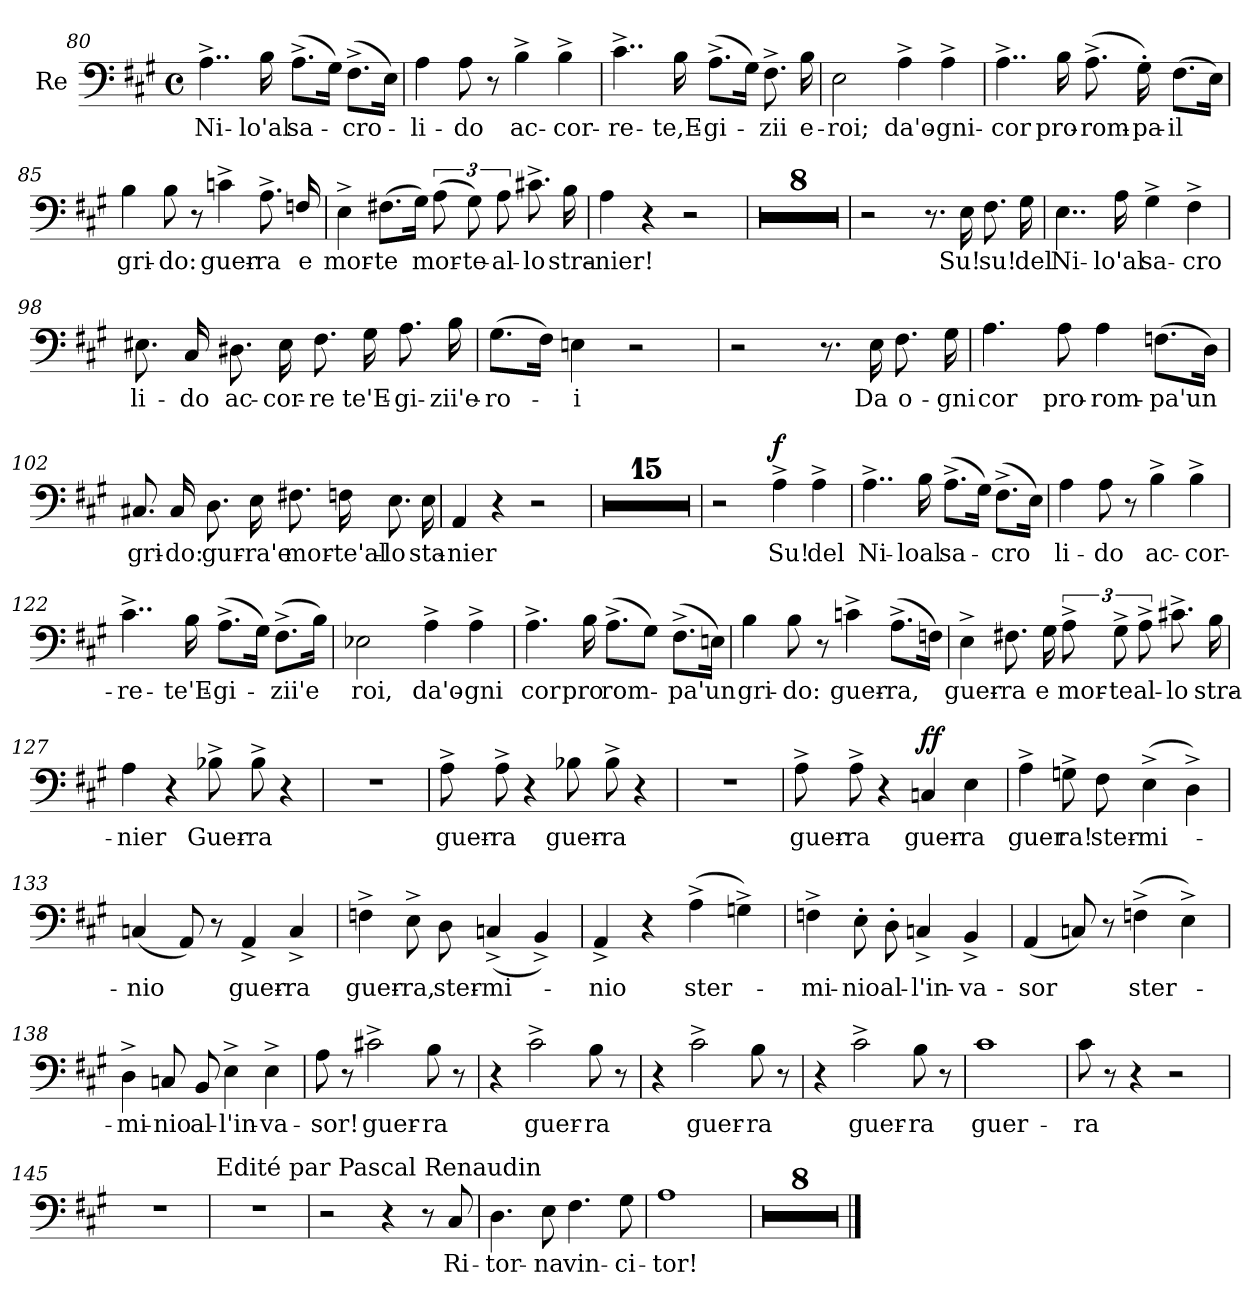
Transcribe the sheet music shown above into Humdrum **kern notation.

**kern	**text	**dynam
*part1	*part1	*part1
*staff1	*staff1	*staff1
*I"Re	*	*
*I'Re	*	*
*clefF4	*	*
*k[f#c#g#]	*	*
*M4/4	*	*
*met(c)	*	*
=80	=80	=80
!	!LO:LY:b:color=#0055FF	!
4..A^\	Ni-	.
!	!LO:LY:b:color=#0055FF	!
16B\	-lo'al	.
!	!LO:LY:b:color=#0055FF	!
(>8.A^\L	sa-	.
16G#\Jk)	.	.
!	!LO:LY:b:color=#0055FF	!
(>8.F#^\L	-cro-	.
16E\Jk)	.	.
=81	=81	=81
!	!LO:LY:b:color=#0055FF	!
4A\	-li-	.
!	!LO:LY:b:color=#0055FF	!
8A\	-do	.
8r	.	.
!	!LO:LY:b:color=#0055FF	!
4B^\	ac-	.
!	!LO:LY:b:color=#0055FF	!
4B^\	-cor-	.
=82	=82	=82
!	!LO:LY:b:color=#0055FF	!
4..c#^\	-re-	.
!	!LO:LY:b:color=#0055FF	!
16B\	-te,E-	.
!	!LO:LY:b:color=#0055FF	!
(>8.A^\L	-gi-	.
16G#\Jk)	.	.
!	!LO:LY:b:color=#0055FF	!
8.F#^\	-zii	.
!	!LO:LY:b:color=#0055FF	!
16B\	e-	.
!!LO:LB:g=z
=83	=83	=83
!	!LO:LY:b:color=#0055FF	!
2E\	-roi;	.
!	!LO:LY:b:color=#0055FF	!
4A^\	da'o-	.
!	!LO:LY:b:color=#0055FF	!
4A^\	-gni-	.
=84	=84	=84
!	!LO:LY:b:color=#0055FF	!
4..A^\	-cor	.
!	!LO:LY:b:color=#0055FF	!
16B\	pro-	.
!	!LO:LY:b:color=#0055FF	!
(>8.A^\	-rom-	.
!	!LO:LY:b:color=#0055FF	!
16G#'\)	-pa-	.
!	!LO:LY:b:color=#0055FF	!
(>8.F#\L	-il	.
16E\Jk)	.	.
=85	=85	=85
!	!LO:LY:b:color=#0055FF	!
4B\	gri-	.
!	!LO:LY:b:color=#0055FF	!
8B\	-do:	.
8r	.	.
!	!LO:LY:b:color=#0055FF	!
4cn^\	guer-	.
!	!LO:LY:b:color=#0055FF	!
8.A^\	-ra	.
!	!LO:LY:b:color=#0055FF	!
16Fn/	e	.
=86	=86	=86
!	!LO:LY:b:color=#0055FF	!
4E^\	mor-	.
!	!LO:LY:b:color=#0055FF	!
(>8.F#X\L	-te	.
16G#\Jk)	.	.
!	!LO:LY:b:color=#0055FF	!
(>12A\	mor-	.
!	!LO:LY:b:color=#0055FF	!
12G#\)	-te-	.
!	!LO:LY:b:color=#0055FF	!
12A\	-al-	.
!	!LO:LY:b:color=#0055FF	!
8.c#X^\	-lo	.
!	!LO:LY:b:color=#0055FF	!
16B\	stra-	.
!!LO:LB:g=z
=87	=87	=87
!	!LO:LY:b:color=#0055FF	!
4A\	-nier!	.
4r	.	.
2r	.	.
=88	=88	=88
1r	.	.
=89	=89	=89
1r	.	.
=90	=90	=90
1r	.	.
!!LO:LB:g=z
=91	=91	=91
1r	.	.
=92	=92	=92
1r	.	.
=93	=93	=93
1r	.	.
=94	=94	=94
1r	.	.
!!LO:PB:g=z
=95	=95	=95
1r	.	.
=96	=96	=96
2r	.	.
8.r	.	.
!	!LO:LY:b:color=#0055FF	!
16E\	Su!	.
!	!LO:LY:b:color=#0055FF	!
8.F#\	su!	.
!	!LO:LY:b:color=#0055FF	!
16G#\	del	.
=97	=97	=97
!	!LO:LY:b:color=#0055FF	!
4..E\	Ni-	.
!	!LO:LY:b:color=#0055FF	!
16A\	-lo'al	.
!	!LO:LY:b:color=#0055FF	!
4G#^\	sa-	.
!	!LO:LY:b:color=#0055FF	!
4F#^\	-cro	.
!!LO:LB:g=z
=98	=98	=98
!	!LO:LY:b:color=#0055FF	!
8.E#X\	li-	.
!	!LO:LY:b:color=#0055FF	!
16C#/	-do	.
!	!LO:LY:b:color=#0055FF	!
8.D#X\	ac-	.
!	!LO:LY:b:color=#0055FF	!
16E#\	-cor-	.
!	!LO:LY:b:color=#0055FF	!
8.F#\	-re	.
!	!LO:LY:b:color=#0055FF	!
16G#\	te'E-	.
!	!LO:LY:b:color=#0055FF	!
8.A\	-gi-	.
!	!LO:LY:b:color=#0055FF	!
16B\	-zii'e-	.
=99	=99	=99
!	!LO:LY:b:color=#0055FF	!
(>8.G#\L	-ro-	.
16F#\Jk)	.	.
!	!LO:LY:b:color=#0055FF	!
4En\	-i	.
2r	.	.
=100	=100	=100
2r	.	.
8.r	.	.
!	!LO:LY:b:color=#0055FF	!
16E\	Da	.
!	!LO:LY:b:color=#0055FF	!
8.F#\	o-	.
!	!LO:LY:b:color=#0055FF	!
16G#\	-gni	.
!!LO:PB:g=z
=101	=101	=101
!	!LO:LY:b:color=#0055FF	!
4.A\	cor	.
!	!LO:LY:b:color=#0055FF	!
8A\	pro-	.
!	!LO:LY:b:color=#0055FF	!
4A\	-rom-	.
!	!LO:LY:b:color=#0055FF	!
(>8.Fn\L	-pa'un	.
16D\Jk)	.	.
=102	=102	=102
!	!LO:LY:b:color=#0055FF	!
8.C#X/	gri-	.
!	!LO:LY:b:color=#0055FF	!
16C#/	-do:	.
!	!LO:LY:b:color=#0055FF	!
8.D\	gur-	.
!	!LO:LY:b:color=#0055FF	!
16E\	-ra'e	.
!	!LO:LY:b:color=#0055FF	!
8.F#X\	mor-	.
!	!LO:LY:b:color=#0055FF	!
16Fn\	-te'al-	.
!	!LO:LY:b:color=#0055FF	!
8.E\	-lo	.
!	!LO:LY:b:color=#0055FF	!
16E\	sta-	.
=103	=103	=103
!	!LO:LY:b:color=#0055FF	!
4AA/	-nier	.
4r	.	.
2r	.	.
!!LO:LB:g=z
=104	=104	=104
1r	.	.
=105	=105	=105
1r	.	.
=106	=106	=106
1r	.	.
=107	=107	=107
1r	.	.
!!LO:PB:g=z
=108	=108	=108
1r	.	.
=109	=109	=109
1r	.	.
=110	=110	=110
1r	.	.
!!LO:LB:g=z
=111	=111	=111
1r	.	.
=112	=112	=112
1r	.	.
=113	=113	=113
1r	.	.
=114	=114	=114
1r	.	.
!!LO:LB:g=z
=115	=115	=115
1r	.	.
=116	=116	=116
1r	.	.
=117	=117	=117
1r	.	.
=118	=118	=118
1r	.	.
!!LO:PB:g=z
=119	=119	=119
2r	.	.
!	!LO:LY:b:color=#0055FF	!LO:DY:a
4A^\	Su!	f
!	!LO:LY:b:color=#0055FF	!
4A^\	del	.
=120	=120	=120
!	!LO:LY:b:color=#0055FF	!
4..A^\	Ni-	.
!	!LO:LY:b:color=#0055FF	!
16B\	-loal	.
!	!LO:LY:b:color=#0055FF	!
(>8.A^\L	sa-	.
16G#\Jk)	.	.
!	!LO:LY:b:color=#0055FF	!
(>8.F#^\L	-cro	.
16E\Jk)	.	.
!!LO:PB:g=z
=121	=121	=121
!	!LO:LY:b:color=#0055FF	!
4A\	li-	.
!	!LO:LY:b:color=#0055FF	!
8A\	-do	.
8r	.	.
!	!LO:LY:b:color=#0055FF	!
4B^\	ac-	.
!	!LO:LY:b:color=#0055FF	!
4B^\	-cor-	.
=122	=122	=122
!	!LO:LY:b:color=#0055FF	!
4..c#^\	-re-	.
!	!LO:LY:b:color=#0055FF	!
16B\	-te'E-	.
!	!LO:LY:b:color=#0055FF	!
(>8.A^\L	-gi-	.
16G#\Jk)	.	.
!	!LO:LY:b:color=#0055FF	!
(>8.F#^\L	-zii'e	.
16B\Jk)	.	.
!!LO:PB:g=z
=123	=123	=123
!	!LO:LY:b:color=#0055FF	!
2E-X\	roi,	.
!	!LO:LY:b:color=#0055FF	!
4A^\	da'o-	.
!	!LO:LY:b:color=#0055FF	!
4A^\	-gni	.
=124	=124	=124
!	!LO:LY:b:color=#0055FF	!
4.A^\	cor	.
!	!LO:LY:b:color=#0055FF	!
16B\	pro	.
!	!LO:LY:b:color=#0055FF	!
(>8.A^\L	rom-	.
8G#\J)	.	.
!	!LO:LY:b:color=#0055FF	!
(>8.F#^\L	-pa'un	.
16En\Jk)	.	.
!!LO:PB:g=z
=125	=125	=125
!	!LO:LY:b:color=#0055FF	!
4B\	gri-	.
!	!LO:LY:b:color=#0055FF	!
8B\	-do:	.
8r	.	.
!	!LO:LY:b:color=#0055FF	!
4cn^\	guer-	.
!	!LO:LY:b:color=#0055FF	!
(>8.A^\L	-ra,	.
16Fn\Jk)	.	.
=126	=126	=126
!	!LO:LY:b:color=#0055FF	!
4E^\	guer-	.
!	!LO:LY:b:color=#0055FF	!
8.F#X\	-ra	.
!	!LO:LY:b:color=#0055FF	!
16G#\	e	.
!	!LO:LY:b:color=#0055FF	!
12A^\	mor-	.
!	!LO:LY:b:color=#0055FF	!
12G#^\	-te	.
!	!LO:LY:b:color=#0055FF	!
12A^\	al-	.
!	!LO:LY:b:color=#0055FF	!
8.c#X^\	-lo	.
!	!LO:LY:b:color=#0055FF	!
16B\	stra-	.
!!LO:PB:g=z
=127	=127	=127
!	!LO:LY:b:color=#0055FF	!
4A\	-nier	.
4r	.	.
!	!LO:LY:b:color=#0055FF	!
8B-X^\	Guer-	.
!	!LO:LY:b:color=#0055FF	!
8B-^\	-ra	.
4r	.	.
=128	=128	=128
1r	.	.
!!LO:PB:g=z
=129	=129	=129
!	!LO:LY:b:color=#0055FF	!
8A^\	guer-	.
!	!LO:LY:b:color=#0055FF	!
8A^\	-ra	.
4r	.	.
!	!LO:LY:b:color=#0055FF	!
8B-X\	guer-	.
!	!LO:LY:b:color=#0055FF	!
8B-^\	-ra	.
4r	.	.
=130	=130	=130
1r	.	.
=131	=131	=131
!	!LO:LY:b:color=#0055FF	!
8A^\	guer-	.
!	!LO:LY:b:color=#0055FF	!
8A^\	-ra	.
4r	.	.
!	!LO:LY:b:color=#0055FF	!LO:DY:a
4Cn/	guer-	ff
!	!LO:LY:b:color=#0055FF	!
4E\	-ra	.
!!LO:PB:g=z
=132	=132	=132
!	!LO:LY:b:color=#0055FF	!
4A^\	guer	.
!	!LO:LY:b:color=#0055FF	!
8Gn^\	-ra!	.
!	!LO:LY:b:color=#0055FF	!
8F#\	ster-	.
!	!LO:LY:b:color=#0055FF	!
(>4E^\	-mi-	.
4D^\)	.	.
=133	=133	=133
!	!LO:LY:b:color=#0055FF	!
(<4Cn/	-nio	.
8AA/)	.	.
8r	.	.
!	!LO:LY:b:color=#0055FF	!
4AA^/	guer-	.
!	!LO:LY:b:color=#0055FF	!
4C^/	-ra	.
=134	=134	=134
!	!LO:LY:b:color=#0055FF	!
4Fn^\	guer-	.
!	!LO:LY:b:color=#0055FF	!
8E^\	-ra,	.
!	!LO:LY:b:color=#0055FF	!
8D\	ster-	.
!	!LO:LY:b:color=#0055FF	!
(<4Cn^/	-mi-	.
4BB^/)	.	.
!!LO:PB:g=z
=135	=135	=135
!	!LO:LY:b:color=#0055FF	!
4AA^/	-nio	.
4r	.	.
!	!LO:LY:b:color=#0055FF	!
(>4A^\	ster-	.
4Gn^\)	.	.
=136	=136	=136
!	!LO:LY:b:color=#0055FF	!
4Fn^\	-mi-	.
!	!LO:LY:b:color=#0055FF	!
8E'\	-nio	.
!	!LO:LY:b:color=#0055FF	!
8D'\	al-	.
!	!LO:LY:b:color=#0055FF	!
4Cn^/	-l'in-	.
!	!LO:LY:b:color=#0055FF	!
4BB^/	-va-	.
=137	=137	=137
!	!LO:LY:b:color=#0055FF	!
(<4AA/	-sor	.
8Cn/)	.	.
8r	.	.
!	!LO:LY:b:color=#0055FF	!
(>4Fn^\	ster-	.
4E^\)	.	.
!!LO:PB:g=z
=138	=138	=138
!	!LO:LY:b:color=#0055FF	!
4D^\	-mi-	.
!	!LO:LY:b:color=#0055FF	!
8Cn/	-nio	.
!	!LO:LY:b:color=#0055FF	!
8BB/	al-	.
!	!LO:LY:b:color=#0055FF	!
4E^\	-l'in-	.
!	!LO:LY:b:color=#0055FF	!
4E^\	-va-	.
=139	=139	=139
!	!LO:LY:b:color=#0055FF	!
8A\	-sor!	.
8r	.	.
!	!LO:LY:b:color=#0055FF	!
2c#X^\	guer-	.
!	!LO:LY:b:color=#0055FF	!
8B\	-ra	.
8r	.	.
=140	=140	=140
4r	.	.
!	!LO:LY:b:color=#0055FF	!
2c#^\	guer-	.
!	!LO:LY:b:color=#0055FF	!
8B\	-ra	.
8r	.	.
!!LO:PB:g=z
=141	=141	=141
4r	.	.
!	!LO:LY:b:color=#0055FF	!
2c#^\	guer-	.
!	!LO:LY:b:color=#0055FF	!
8B\	-ra	.
8r	.	.
=142	=142	=142
4r	.	.
!	!LO:LY:b:color=#0055FF	!
2c#^\	guer-	.
!	!LO:LY:b:color=#0055FF	!
8B\	-ra	.
8r	.	.
=143	=143	=143
!	!LO:LY:b:color=#0055FF	!
1c#	guer-	.
=144	=144	=144
!	!LO:LY:b:color=#0055FF	!
8c#\	-ra	.
8r	.	.
4r	.	.
2r	.	.
!!LO:PB:g=z
=145	=145	=145
1r	.	.
=146	=146	=146
!LO:TX:a:t=Edité par Pascal Renaudin	!	!
1r	.	.
=147	=147	=147
2r	.	.
4r	.	.
8r	.	.
!	!LO:LY:b:color=#0055FF	!
8C#/	Ri-	.
=148	=148	=148
!	!LO:LY:b:color=#0055FF	!
4.D\	-tor-	.
!	!LO:LY:b:color=#0055FF	!
8E\	-na	.
!	!LO:LY:b:color=#0055FF	!
4.F#\	vin-	.
!	!LO:LY:b:color=#0055FF	!
8G#\	-ci-	.
!!LO:PB:g=z
=149	=149	=149
!	!LO:LY:b:color=#0055FF	!
1A	-tor!	.
=150	=150	=150
1r	.	.
=151	=151	=151
1r	.	.
=152	=152	=152
1r	.	.
=153	=153	=153
1r	.	.
!!LO:LB:g=z
=154	=154	=154
1r	.	.
=155	=155	=155
1r	.	.
=156	=156	=156
1r	.	.
=157	=157	=157
1r	.	.
==	==	==
*-	*-	*-
